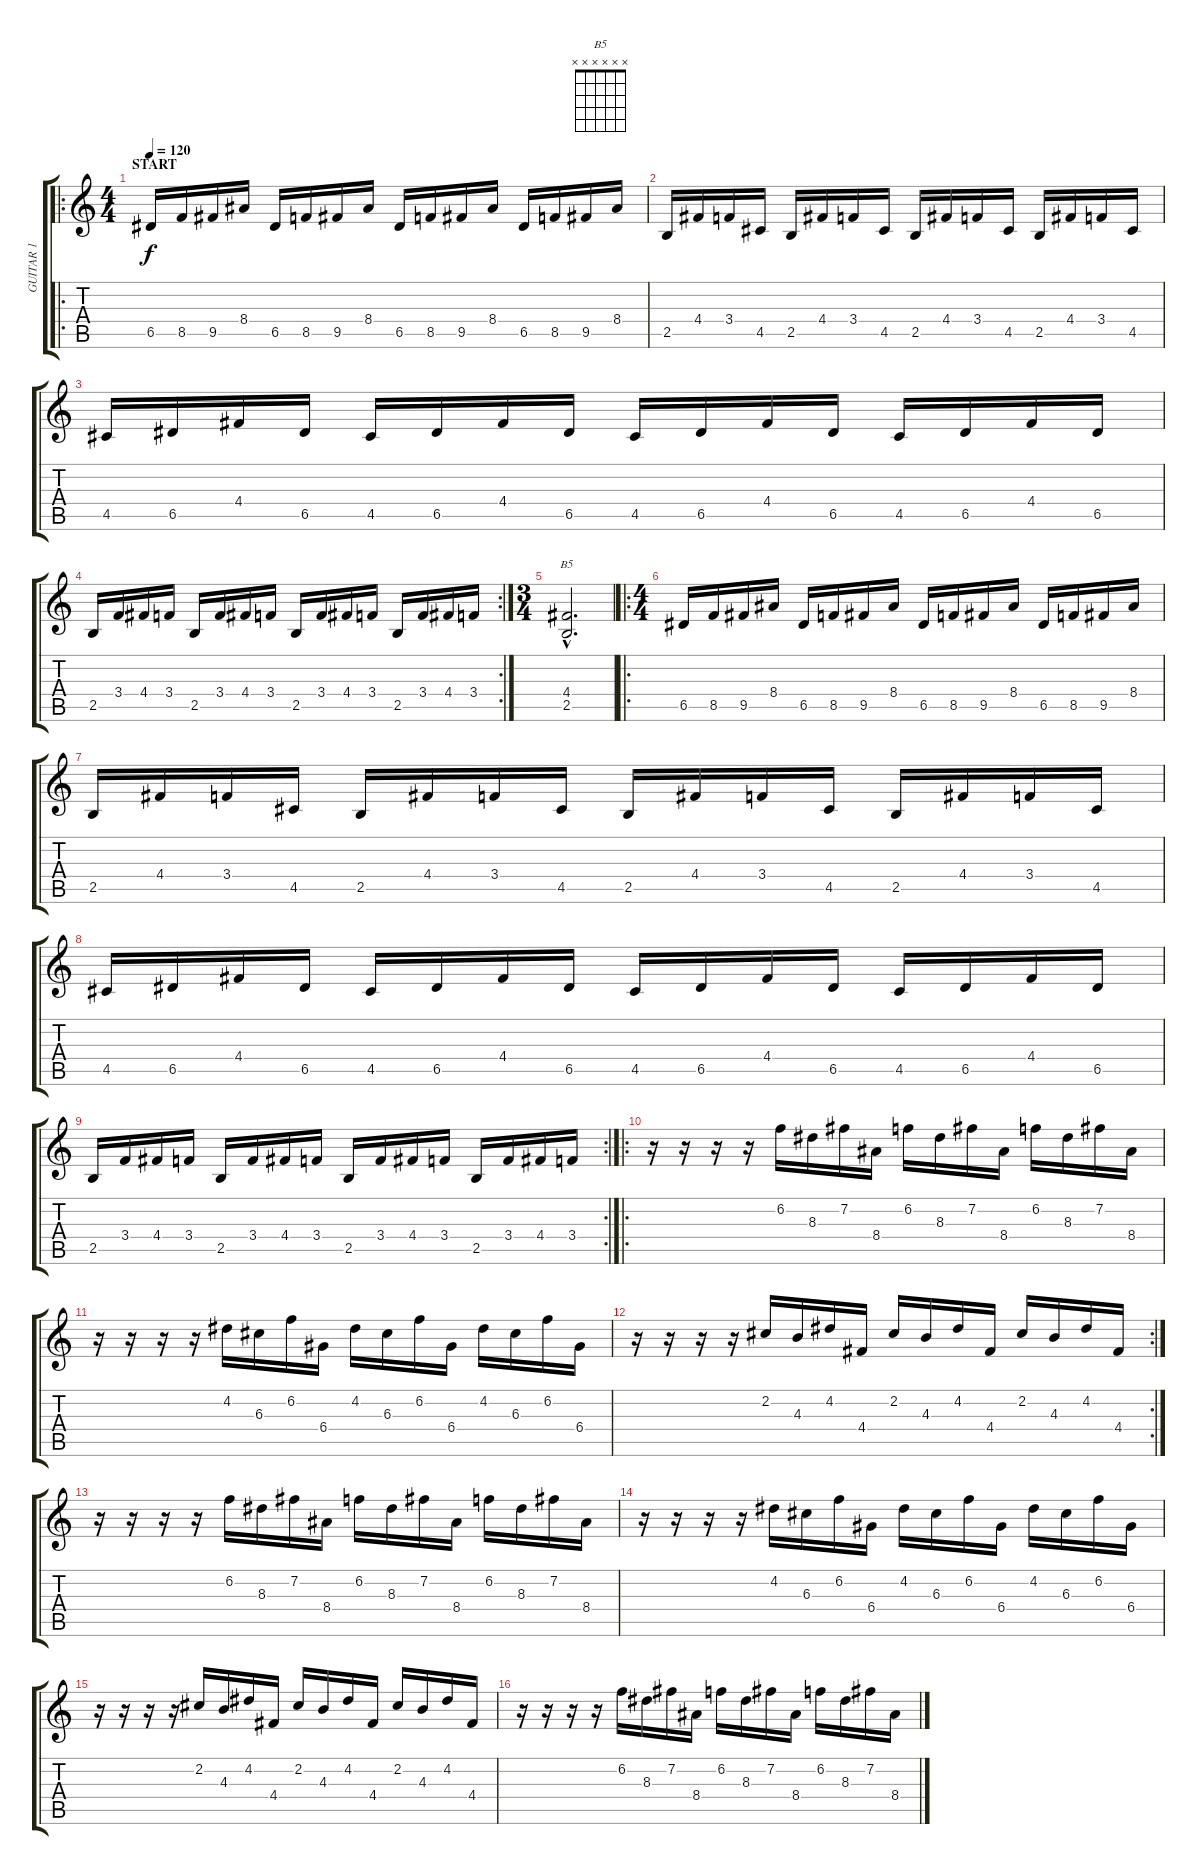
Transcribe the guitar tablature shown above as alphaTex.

\track ("GUITAR 1" "GUITAR 1") {instrument distortionguitar}
\staff {score tabs}
\tuning (E4 B3 G3 D3 A2 E2) {hide}
\chord ("B5" x x x x x x)
\ro
\ts (4 4)
\section ("" "START")
\tempo 120
\clef g2
\ks c
6.5.16{dy f instrument distortionguitar} 8.5.16 9.5.16 8.4.16 6.5.16 8.5.16 9.5.16 8.4.16 6.5.16 8.5.16 9.5.16 8.4.16 6.5.16 8.5.16 9.5.16 8.4.16 |
2.5.16 4.4.16 3.4.16 4.5.16 2.5.16 4.4.16 3.4.16 4.5.16 2.5.16 4.4.16 3.4.16 4.5.16 2.5.16 4.4.16 3.4.16 4.5.16 |
4.5.16 6.5.16 4.4.16 6.5.16 4.5.16 6.5.16 4.4.16 6.5.16 4.5.16 6.5.16 4.4.16 6.5.16 4.5.16 6.5.16 4.4.16 6.5.16 |
\rc 2
2.5.16 3.4.16 4.4.16 3.4.16 2.5.16 3.4.16 4.4.16 3.4.16 2.5.16 3.4.16 4.4.16 3.4.16 2.5.16 3.4.16 4.4.16 3.4.16 |
\ts (3 4)
(4.4{hac} 2.5{hac}).2{d ch "B5"} |
\ro
\ts (4 4)
6.5.16 8.5.16 9.5.16 8.4.16 6.5.16 8.5.16 9.5.16 8.4.16 6.5.16 8.5.16 9.5.16 8.4.16 6.5.16 8.5.16 9.5.16 8.4.16 |
2.5.16 4.4.16 3.4.16 4.5.16 2.5.16 4.4.16 3.4.16 4.5.16 2.5.16 4.4.16 3.4.16 4.5.16 2.5.16 4.4.16 3.4.16 4.5.16 |
4.5.16 6.5.16 4.4.16 6.5.16 4.5.16 6.5.16 4.4.16 6.5.16 4.5.16 6.5.16 4.4.16 6.5.16 4.5.16 6.5.16 4.4.16 6.5.16 |
\rc 2
2.5.16 3.4.16 4.4.16 3.4.16 2.5.16 3.4.16 4.4.16 3.4.16 2.5.16 3.4.16 4.4.16 3.4.16 2.5.16 3.4.16 4.4.16 3.4.16 |
\ro
r.16 r.16 r.16 r.16 6.2.16 8.3.16 7.2.16 8.4.16 6.2.16 8.3.16 7.2.16 8.4.16 6.2.16 8.3.16 7.2.16 8.4.16 |
r.16 r.16 r.16 r.16 4.2.16 6.3.16 6.2.16 6.4.16 4.2.16 6.3.16 6.2.16 6.4.16 4.2.16 6.3.16 6.2.16 6.4.16 |
\rc 2
r.16 r.16 r.16 r.16 2.2.16 4.3.16 4.2.16 4.4.16 2.2.16 4.3.16 4.2.16 4.4.16 2.2.16 4.3.16 4.2.16 4.4.16 |
r.16 r.16 r.16 r.16 6.2.16 8.3.16 7.2.16 8.4.16 6.2.16 8.3.16 7.2.16 8.4.16 6.2.16 8.3.16 7.2.16 8.4.16 |
r.16 r.16 r.16 r.16 4.2.16 6.3.16 6.2.16 6.4.16 4.2.16 6.3.16 6.2.16 6.4.16 4.2.16 6.3.16 6.2.16 6.4.16 |
r.16 r.16 r.16 r.16 2.2.16 4.3.16 4.2.16 4.4.16 2.2.16 4.3.16 4.2.16 4.4.16 2.2.16 4.3.16 4.2.16 4.4.16 |
r.16 r.16 r.16 r.16 6.2.16 8.3.16 7.2.16 8.4.16 6.2.16 8.3.16 7.2.16 8.4.16 6.2.16 8.3.16 7.2.16 8.4.16
